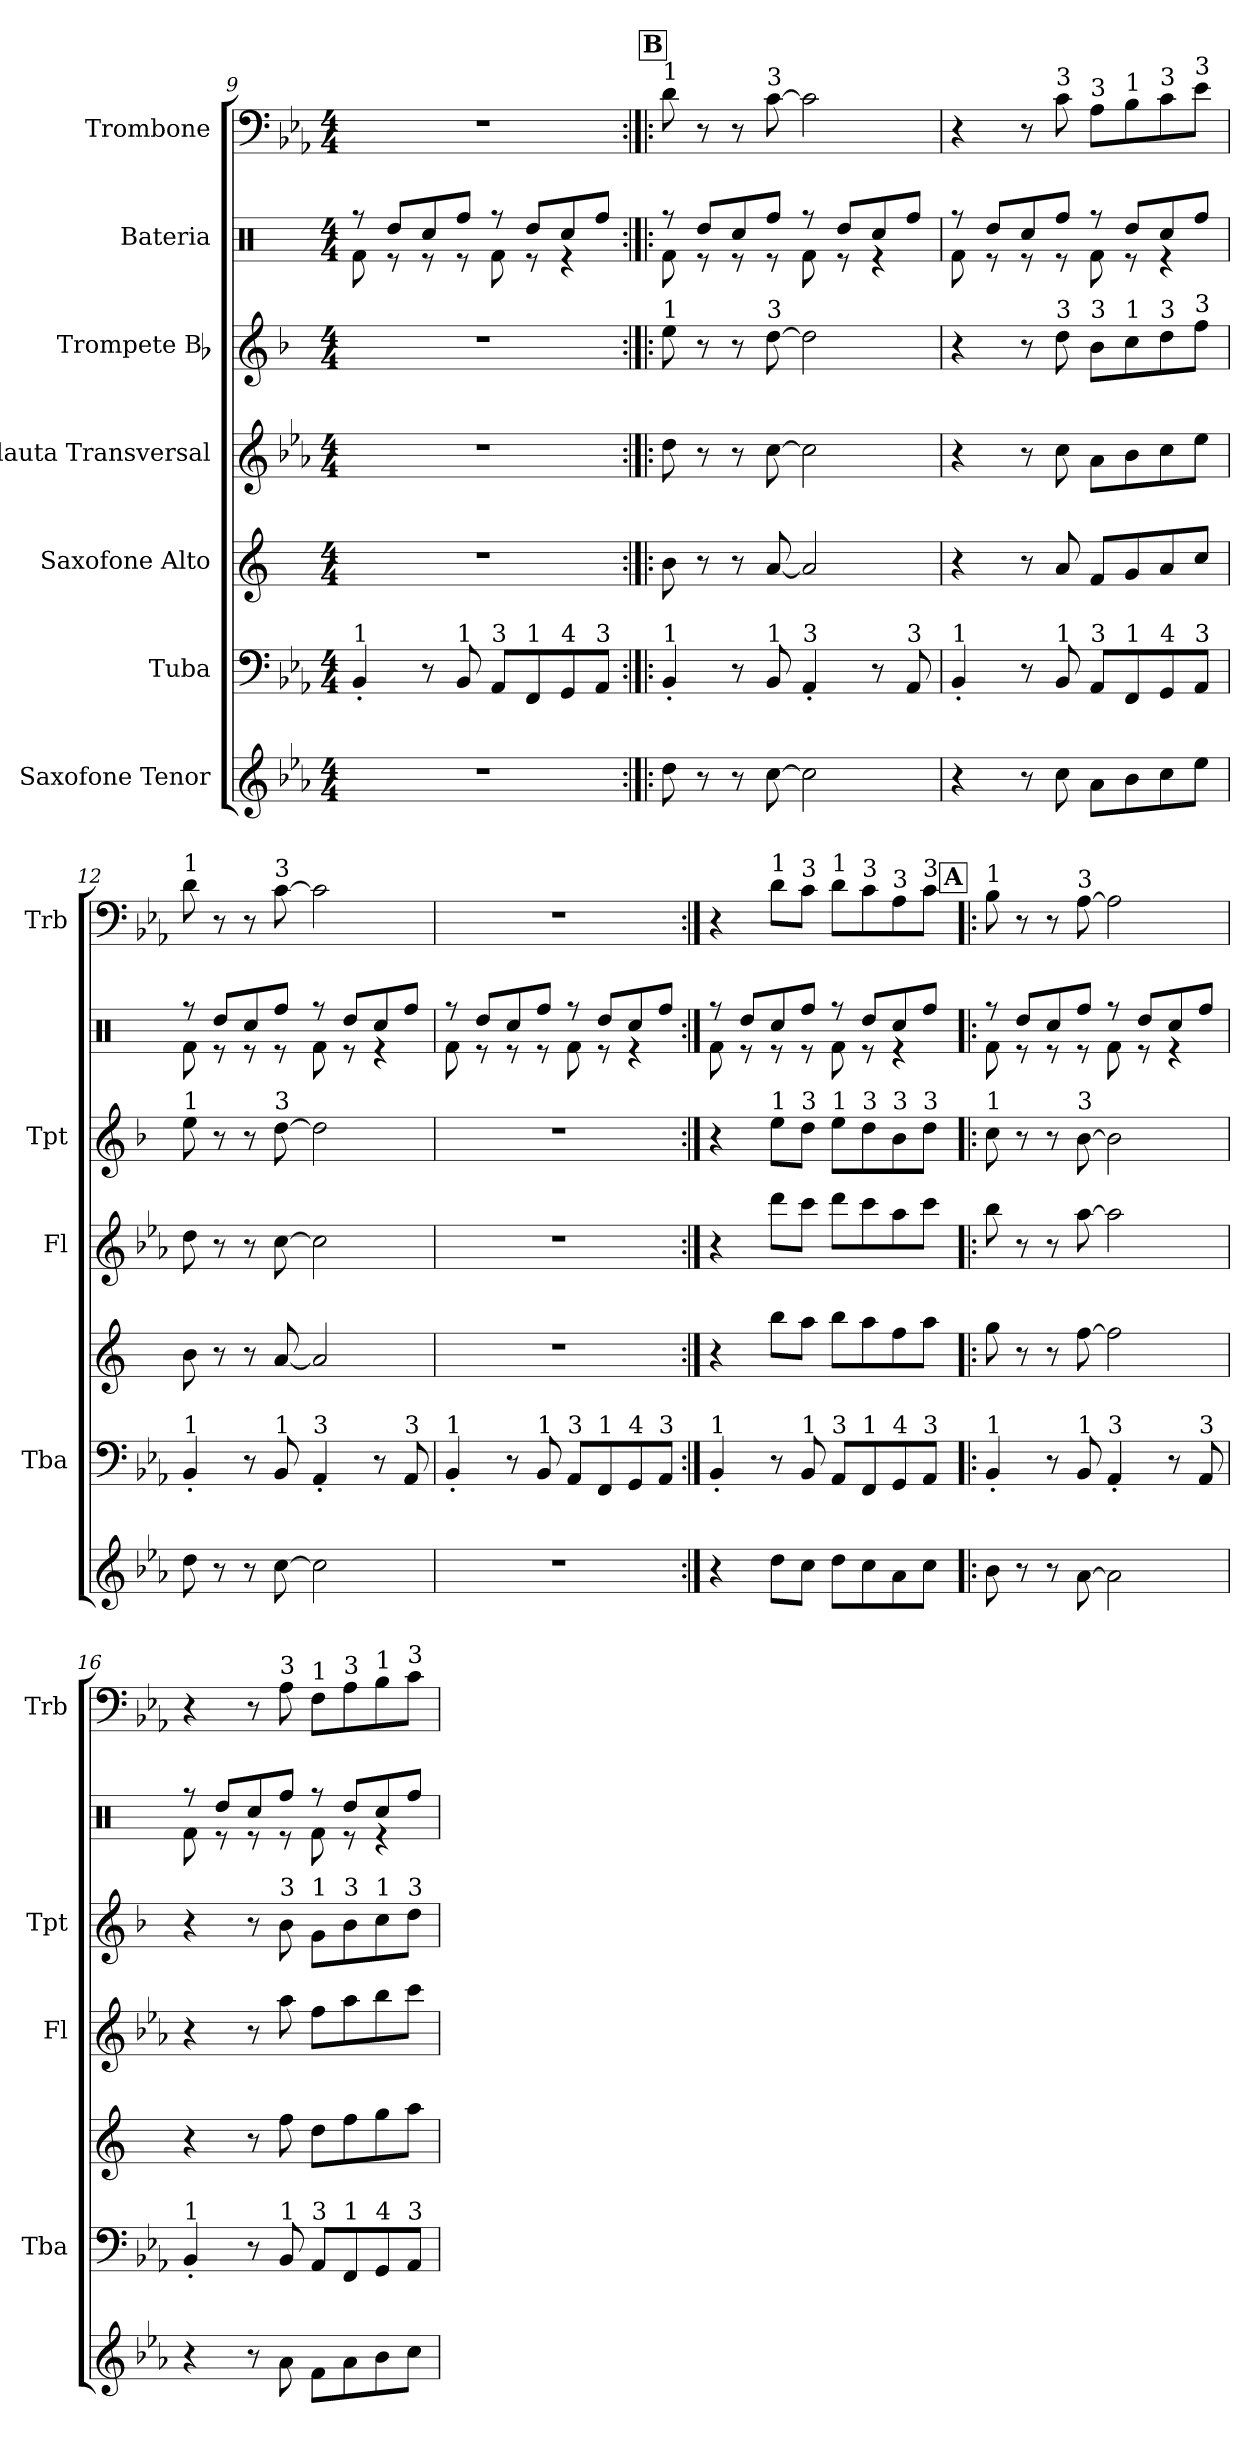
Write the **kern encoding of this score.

**kern	**kern	**kern	**kern	**kern	**kern	**kern
*part7	*part6	*part5	*part4	*part3	*part2	*part1
*staff7	*staff6	*staff5	*staff4	*staff3	*staff2	*staff1
*I"Saxofone Tenor	*I"Tuba	*I"Saxofone Alto	*I"Flauta Transversal	*I"Trompete Bb	*I"Bateria	*I"Trombone
*	*I'Tba	*	*I'Fl	*I'Tpt	*	*I'Trb
*clefG2	*clefF4	*clefG2	*clefG2	*clefG2	*clefX	*clefF4
*ITrd8c14	*	*ITrd5c9	*	*ITrd1c2	*	*
*k[b-e-a-]	*k[b-e-a-]	*k[b-e-a-]	*k[b-e-a-]	*k[b-e-a-]	*k[]	*k[b-e-a-]
*M4/4	*M4/4	*M4/4	*M4/4	*M4/4	*M4/4	*M4/4
=9	=9	=9	=9	=9	=9	=9
*	*	*	*	*	*^	*
!	!LO:TX:a:t=1	!	!	!	!	!	!
1r	4BB-'/	1r	1r	1r	8r	8Rf\	1r
.	.	.	.	.	8Rdd/L	8r	.
.	8r	.	.	.	8Rcc/	8r	.
!	!LO:TX:a:t=1	!	!	!	!	!	!
.	8BB-/	.	.	.	8Rff/J	8r	.
!	!LO:TX:a:t=3	!	!	!	!	!	!
.	8AA-/L	.	.	.	8r	8Rf\	.
!	!LO:TX:a:t=1	!	!	!	!	!	!
.	8FF/	.	.	.	8Rdd/L	8r	.
!	!LO:TX:a:t=4	!	!	!	!	!	!
.	8GG/	.	.	.	8Rcc/	4r	.
!	!LO:TX:a:t=3	!	!	!	!	!	!
.	8AA-/J	.	.	.	8Rff/J	.	.
!!LO:REH:place=s1:a:B:fs=14:t=B
=10:|!|:	=10:|!|:	=10:|!|:	=10:|!|:	=10:|!|:	=10:|!|:	=10:|!|:	=10:|!|:
!	!	!	!	!	!	!	!LO:TX:a:t=1
!	!	!	!	!LO:TX:a:t=1	!	!	!
!	!LO:TX:a:t=1	!	!	!	!	!	!
8d\	4BB-'/	8d\	8dd\	8dd\	8r	8Rf\	8d\
8r	.	8r	8r	8r	8Rdd/L	8r	8r
8r	8r	8r	8r	8r	8Rcc/	8r	8r
!	!	!	!	!	!	!	!LO:TX:a:t=3
!	!	!	!	!LO:TX:a:t=3	!	!	!
!	!LO:TX:a:t=1	!	!	!	!	!	!
[8c\	8BB-/	[8c/	[8cc\	[8cc\	8Rff/J	8r	[8c\
!	!LO:TX:a:t=3	!	!	!	!	!	!
2c\]	4AA-'/	2c/]	2cc\]	2cc\]	8r	8Rf\	2c\]
.	.	.	.	.	8Rdd/L	8r	.
.	8r	.	.	.	8Rcc/	4r	.
!	!LO:TX:a:t=3	!	!	!	!	!	!
.	8AA-/	.	.	.	8Rff/J	.	.
!!LO:PB:g=z
=11	=11	=11	=11	=11	=11	=11	=11
!	!LO:TX:a:t=1	!	!	!	!	!	!
4r	4BB-'/	4r	4r	4r	8r	8Rf\	4r
.	.	.	.	.	8Rdd/L	8r	.
8r	8r	8r	8r	8r	8Rcc/	8r	8r
!	!	!	!	!	!	!	!LO:TX:a:t=3
!	!	!	!	!LO:TX:a:t=3	!	!	!
!	!LO:TX:a:t=1	!	!	!	!	!	!
8c\	8BB-/	8c/	8cc\	8cc\	8Rff/J	8r	8c\
!	!	!	!	!	!	!	!LO:TX:a:t=3
!	!	!	!	!LO:TX:a:t=3	!	!	!
!	!LO:TX:a:t=3	!	!	!	!	!	!
8A-\L	8AA-/L	8A-/L	8a-\L	8a-\L	8r	8Rf\	8A-\L
!	!	!	!	!	!	!	!LO:TX:a:t=1
!	!	!	!	!LO:TX:a:t=1	!	!	!
!	!LO:TX:a:t=1	!	!	!	!	!	!
8B-\	8FF/	8B-/	8b-\	8b-\	8Rdd/L	8r	8B-\
!	!	!	!	!	!	!	!LO:TX:a:t=3
!	!	!	!	!LO:TX:a:t=3	!	!	!
!	!LO:TX:a:t=4	!	!	!	!	!	!
8c\	8GG/	8c/	8cc\	8cc\	8Rcc/	4r	8c\
!	!	!	!	!	!	!	!LO:TX:a:t=3
!	!	!	!	!LO:TX:a:t=3	!	!	!
!	!LO:TX:a:t=3	!	!	!	!	!	!
8e-\J	8AA-/J	8e-/J	8ee-\J	8ee-\J	8Rff/J	.	8e-\J
=12	=12	=12	=12	=12	=12	=12	=12
!	!	!	!	!	!	!	!LO:TX:a:t=1
!	!	!	!	!LO:TX:a:t=1	!	!	!
!	!LO:TX:a:t=1	!	!	!	!	!	!
8d\	4BB-'/	8d\	8dd\	8dd\	8r	8Rf\	8d\
8r	.	8r	8r	8r	8Rdd/L	8r	8r
8r	8r	8r	8r	8r	8Rcc/	8r	8r
!	!	!	!	!	!	!	!LO:TX:a:t=3
!	!	!	!	!LO:TX:a:t=3	!	!	!
!	!LO:TX:a:t=1	!	!	!	!	!	!
[8c\	8BB-/	[8c/	[8cc\	[8cc\	8Rff/J	8r	[8c\
!	!LO:TX:a:t=3	!	!	!	!	!	!
2c\]	4AA-'/	2c/]	2cc\]	2cc\]	8r	8Rf\	2c\]
.	.	.	.	.	8Rdd/L	8r	.
.	8r	.	.	.	8Rcc/	4r	.
!	!LO:TX:a:t=3	!	!	!	!	!	!
.	8AA-/	.	.	.	8Rff/J	.	.
=13	=13	=13	=13	=13	=13	=13	=13
!	!LO:TX:a:t=1	!	!	!	!	!	!
1r	4BB-'/	1r	1r	1r	8r	8Rf\	1r
.	.	.	.	.	8Rdd/L	8r	.
.	8r	.	.	.	8Rcc/	8r	.
!	!LO:TX:a:t=1	!	!	!	!	!	!
.	8BB-/	.	.	.	8Rff/J	8r	.
!	!LO:TX:a:t=3	!	!	!	!	!	!
.	8AA-/L	.	.	.	8r	8Rf\	.
!	!LO:TX:a:t=1	!	!	!	!	!	!
.	8FF/	.	.	.	8Rdd/L	8r	.
!	!LO:TX:a:t=4	!	!	!	!	!	!
.	8GG/	.	.	.	8Rcc/	4r	.
!	!LO:TX:a:t=3	!	!	!	!	!	!
.	8AA-/J	.	.	.	8Rff/J	.	.
=14:|!	=14:|!	=14:|!	=14:|!	=14:|!	=14:|!	=14:|!	=14:|!
!	!LO:TX:a:t=1	!	!	!	!	!	!
4r	4BB-'/	4r	4r	4r	8r	8Rf\	4r
.	.	.	.	.	8Rdd/L	8r	.
!	!	!	!	!	!	!	!LO:TX:a:t=1
!	!	!	!	!LO:TX:a:t=1	!	!	!
8d\L	8r	8dd\L	8ddd\L	8dd\L	8Rcc/	8r	8d\L
!	!	!	!	!	!	!	!LO:TX:a:t=3
!	!	!	!	!LO:TX:a:t=3	!	!	!
!	!LO:TX:a:t=1	!	!	!	!	!	!
8c\J	8BB-/	8cc\J	8ccc\J	8cc\J	8Rff/J	8r	8c\J
!	!	!	!	!	!	!	!LO:TX:a:t=1
!	!	!	!	!LO:TX:a:t=1	!	!	!
!	!LO:TX:a:t=3	!	!	!	!	!	!
8d\L	8AA-/L	8dd\L	8ddd\L	8dd\L	8r	8Rf\	8d\L
!	!	!	!	!	!	!	!LO:TX:a:t=3
!	!	!	!	!LO:TX:a:t=3	!	!	!
!	!LO:TX:a:t=1	!	!	!	!	!	!
8c\	8FF/	8cc\	8ccc\	8cc\	8Rdd/L	8r	8c\
!	!	!	!	!	!	!	!LO:TX:a:t=3
!	!	!	!	!LO:TX:a:t=3	!	!	!
!	!LO:TX:a:t=4	!	!	!	!	!	!
8A-\	8GG/	8a-\	8aa-\	8a-\	8Rcc/	4r	8A-\
!	!	!	!	!	!	!	!LO:TX:a:t=3
!	!	!	!	!LO:TX:a:t=3	!	!	!
!	!LO:TX:a:t=3	!	!	!	!	!	!
8c\J	8AA-/J	8cc\J	8ccc\J	8cc\J	8Rff/J	.	8c\J
!!LO:PB:g=z
!!LO:REH:place=s1:a:B:fs=14:t=A
=15!|:	=15!|:	=15!|:	=15!|:	=15!|:	=15!|:	=15!|:	=15!|:
!	!	!	!	!	!	!	!LO:TX:a:t=1
!	!	!	!	!LO:TX:a:t=1	!	!	!
!	!LO:TX:a:t=1	!	!	!	!	!	!
8B-\	4BB-'/	8b-\	8bb-\	8b-\	8r	8Rf\	8B-\
8r	.	8r	8r	8r	8Rdd/L	8r	8r
8r	8r	8r	8r	8r	8Rcc/	8r	8r
!	!	!	!	!	!	!	!LO:TX:a:t=3
!	!	!	!	!LO:TX:a:t=3	!	!	!
!	!LO:TX:a:t=1	!	!	!	!	!	!
[8A-\	8BB-/	[8a-\	[8aa-\	[8a-\	8Rff/J	8r	[8A-\
!	!LO:TX:a:t=3	!	!	!	!	!	!
2A-\]	4AA-'/	2a-\]	2aa-\]	2a-\]	8r	8Rf\	2A-\]
.	.	.	.	.	8Rdd/L	8r	.
.	8r	.	.	.	8Rcc/	4r	.
!	!LO:TX:a:t=3	!	!	!	!	!	!
.	8AA-/	.	.	.	8Rff/J	.	.
=16	=16	=16	=16	=16	=16	=16	=16
!	!LO:TX:a:t=1	!	!	!	!	!	!
4r	4BB-'/	4r	4r	4r	8r	8Rf\	4r
.	.	.	.	.	8Rdd/L	8r	.
8r	8r	8r	8r	8r	8Rcc/	8r	8r
!	!	!	!	!	!	!	!LO:TX:a:t=3
!	!	!	!	!LO:TX:a:t=3	!	!	!
!	!LO:TX:a:t=1	!	!	!	!	!	!
8A-\	8BB-/	8a-\	8aa-\	8a-\	8Rff/J	8r	8A-\
!	!	!	!	!	!	!	!LO:TX:a:t=1
!	!	!	!	!LO:TX:a:t=1	!	!	!
!	!LO:TX:a:t=3	!	!	!	!	!	!
8F\L	8AA-/L	8f\L	8ff\L	8f\L	8r	8Rf\	8F\L
!	!	!	!	!	!	!	!LO:TX:a:t=3
!	!	!	!	!LO:TX:a:t=3	!	!	!
!	!LO:TX:a:t=1	!	!	!	!	!	!
8A-\	8FF/	8a-\	8aa-\	8a-\	8Rdd/L	8r	8A-\
!	!	!	!	!	!	!	!LO:TX:a:t=1
!	!	!	!	!LO:TX:a:t=1	!	!	!
!	!LO:TX:a:t=4	!	!	!	!	!	!
8B-\	8GG/	8b-\	8bb-\	8b-\	8Rcc/	4r	8B-\
!	!	!	!	!	!	!	!LO:TX:a:t=3
!	!	!	!	!LO:TX:a:t=3	!	!	!
!	!LO:TX:a:t=3	!	!	!	!	!	!
8c\J	8AA-/J	8cc\J	8ccc\J	8cc\J	8Rff/J	.	8c\J
*	*	*	*	*	*v	*v	*
=	=	=	=	=	=	=
*-	*-	*-	*-	*-	*-	*-
